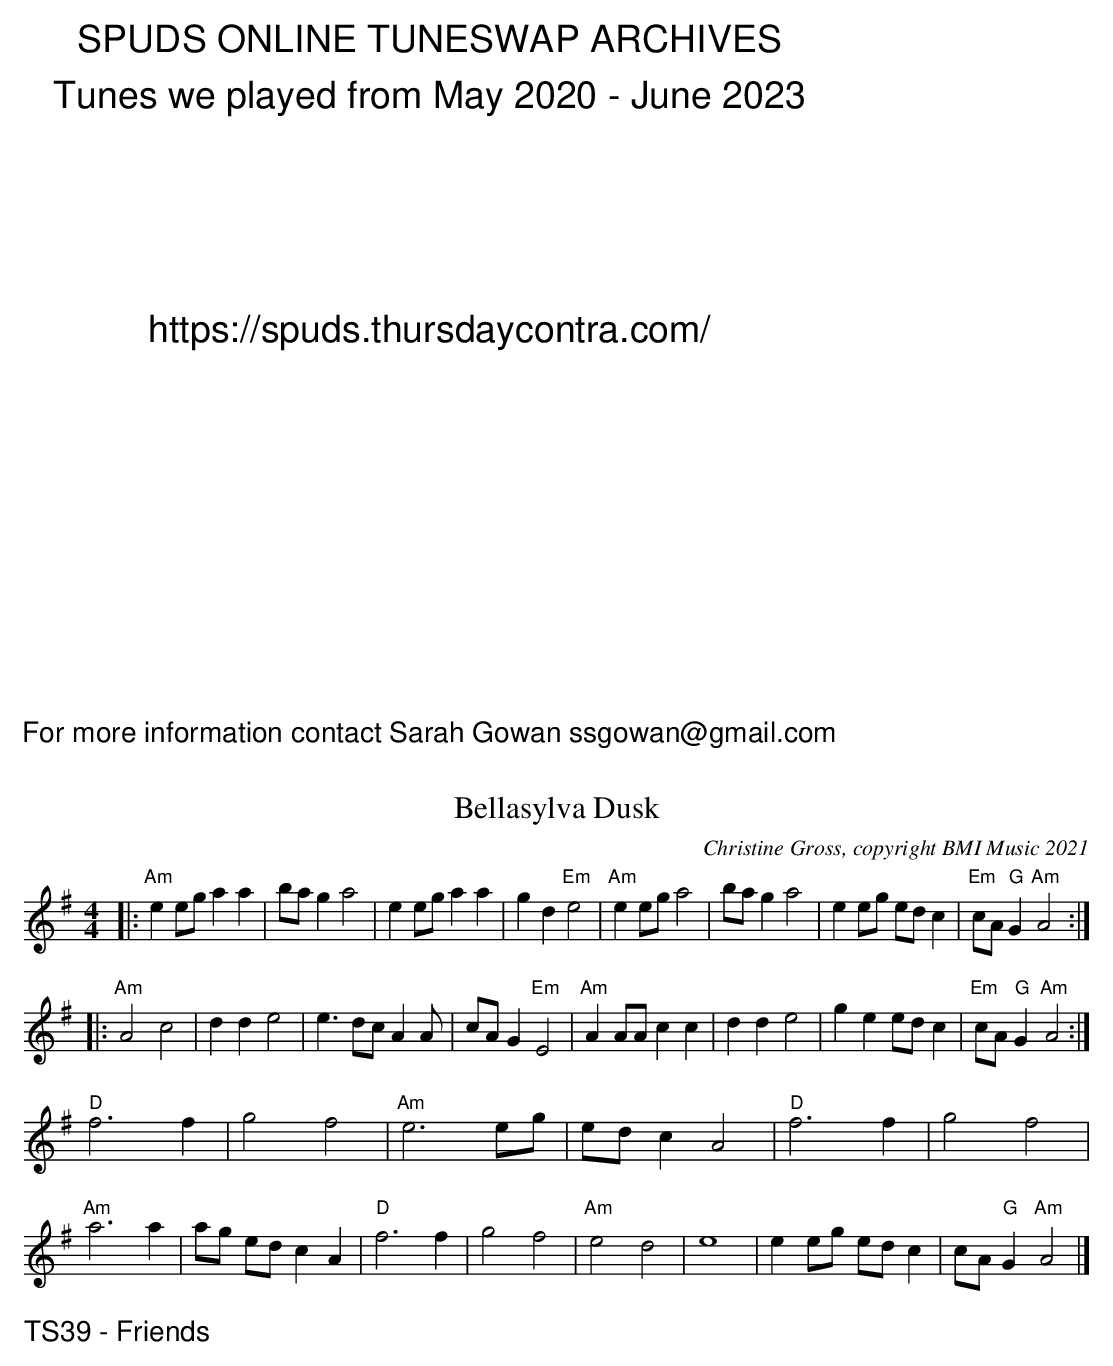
X:1
T:Bellasylva Dusk
C:Christine Gross, copyright BMI Music 2021
M:4/4
L:1/8
K:Ador
|:"Am"e2ega2a2|bag2a4|e2ega2a2|g2d2"Em"e4|"Am"e2ega4|bag2a4|e2eg edc2|"Em"cA "G"G2"Am"A4:|
|:"Am"A4c4|d2d2e4|e3dcA2A|cAG2"Em"E4|"Am"A2AAc2c2 | d2d2e4 | g2e2edc2 | "Em"cA"G"G2"Am"A4 :|
"D"f6f2|g4f4|"Am"e6eg|edc2A4|"D"f6f2|g4f4 | "Am"a6a2 | ag ed c2A2 | \
"D"f6f2|g4f4|"Am"e4d4|e8|e2eg edc2 | cA"G"G2"Am"A4 |]
